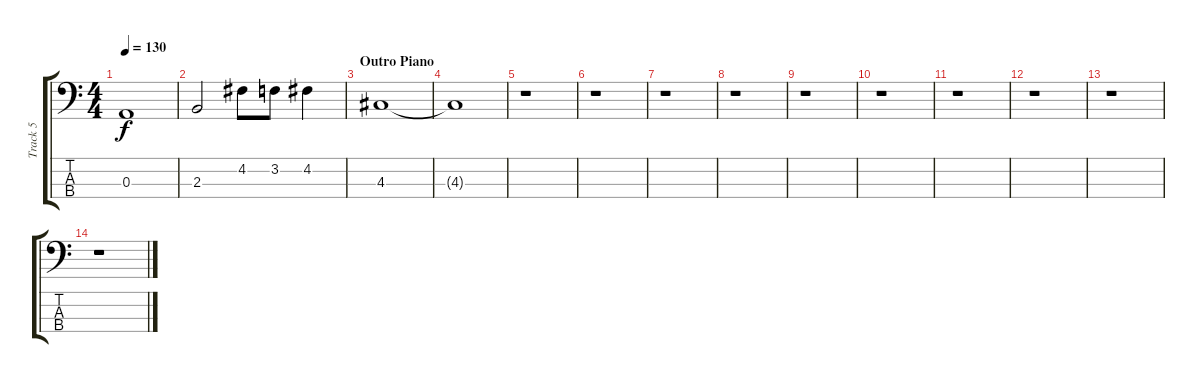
\track ("Track 5" "Track 5") {instrument electricbassfinger}
\staff {score tabs}
\tuning (G2 D2 A1 E1) {hide}
\ts (4 4)
\tempo 130
\clef f4
\ks c
0.3.1{dy f} |
2.3.2 4.2.8 3.2.8 4.2.4 |
\section ("" "Outro Piano")
4.3.1 |
4.3{t}.1 |
r.1 |
r.1 |
r.1 |
r.1 |
r.1 |
r.1 |
r.1 |
r.1 |
r.1 |
r.1
